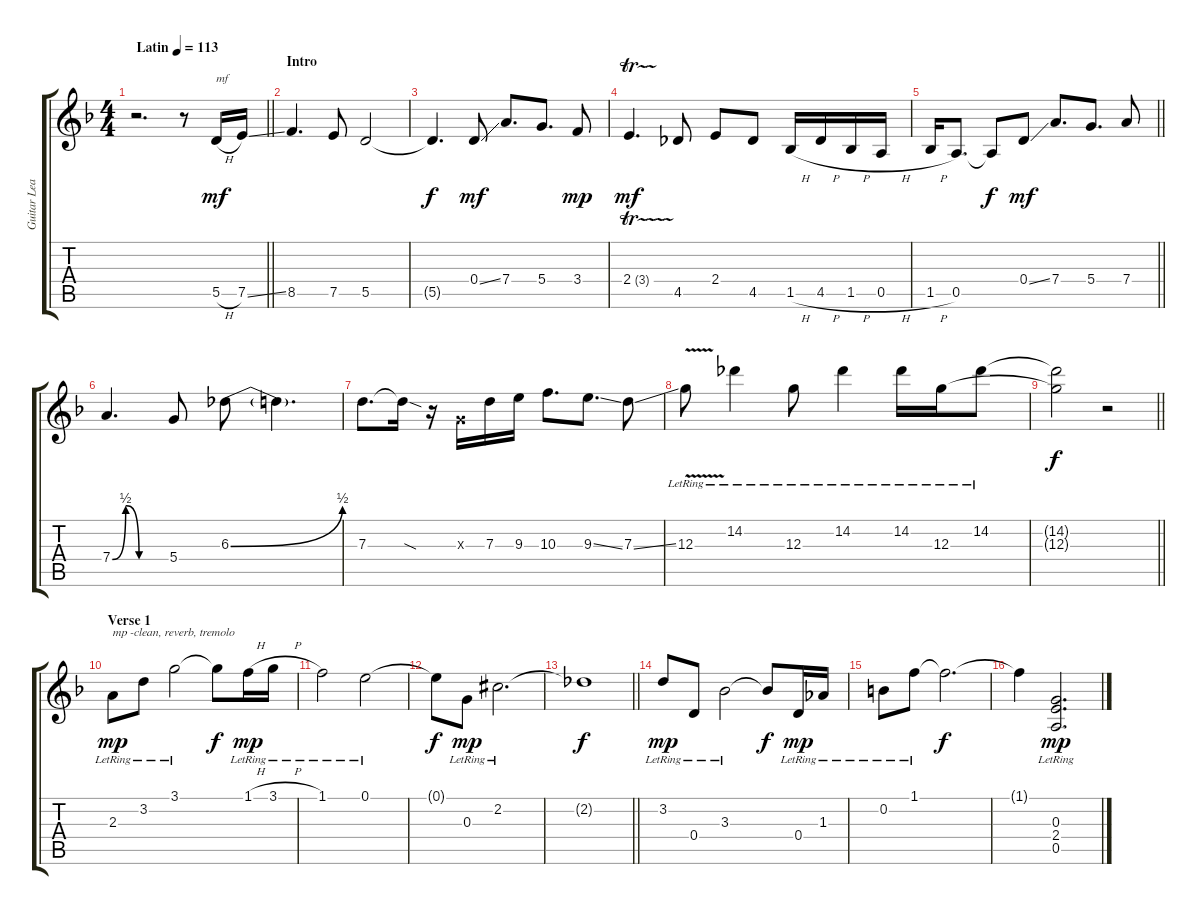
\track ("Guitar Lead" "Guitar Lea") {instrument overdrivenguitar}
\staff {score tabs}
\tuning (E4 B3 G3 D3 A2 E2) {hide}
\ts (4 4)
\section ("" "")
\tempo (113 "Latin")
\clef g2
\barLineRight lightlight
\ks dminor
r.2{d dy mf instrument overdrivenguitar} r.8 5.5{h}.16{txt "mf"} 7.5{ss}.16 |
\section ("" "Intro")
8.5.4{d} 7.5.8 5.5.2 |
5.5{t}.4{d dy f} 0.4{ss}.8{dy mf} 7.4.8{d} 5.4.8{d} 3.4.8{dy mp} |
2.4{tr (3 32)}.4{d dy mf} 4.5.8 2.4.8 4.5.8 1.5{h}.16 4.5{h}.16 1.5{h}.16 0.5{h}.16 |
\barLineRight lightlight
1.5{h}.16 0.5.8{d} 0.5{t}.8{dy f} 0.4{ss}.8{dy mf} 7.4.8{d} 5.4.8{d} 7.4.8 |
\section ("" "")
7.4{be (custom 0 0 15 2 30 0 45 0 60 0)}.4{d} 5.4.8 6.3{be (bend 0 0 60 2)}.8 6.3{t}.4{d} |
7.3.8{d} 7.3{sod t}.16 r.16 0.3{x}.16 7.3.16 9.3.16 10.3.8{d} 9.3{ss}.8{d} 7.3{ss}.8 |
12.3{v lr}.8 14.2{lr}.4 12.3{lr}.8 14.2{lr}.4 14.2{lr}.16 12.3{lr}.16 14.2{lr}.8 |
\barLineRight lightlight
(14.2{t} 12.3{t}).2{dy f} r.2 |
\section ("" "Verse 1")
2.3{lr}.8{txt "mp -clean, reverb, tremolo" dy mp instrument electricguitarclean} 3.2{lr}.8 3.1{lr}.2 3.1{t}.8{dy f} 1.1{h lr}.16{dy mp} 3.1{h lr}.16 |
1.1{lr}.2 0.1{lr}.2 |
0.1{t}.8{dy f} 0.3{lr}.8{dy mp} 2.2{lr acc #}.2{d} |
\barLineRight lightlight
2.2{t}.1{dy f} |
\section ("" "")
3.2{lr}.8{dy mp} 0.4{lr}.8 3.3{lr}.2 3.3{t}.8{dy f} 0.4{lr}.16{dy mp} 1.3{lr}.16 |
0.2{lr}.8 1.1{lr}.8 1.1{t}.2{d dy f} |
1.1{t}.4 (0.3{lr} 2.4{lr} 0.5{lr}).2{d dy mp}
